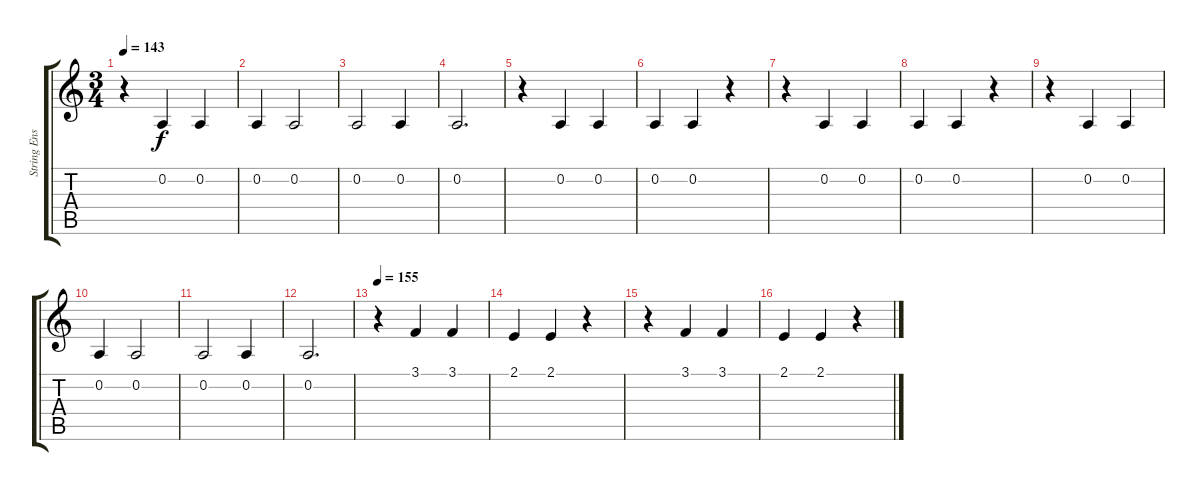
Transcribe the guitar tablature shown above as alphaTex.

\track ("String Ensemble" "String Ens") {instrument stringensemble1}
\staff {score tabs}
\tuning (D4 A3 F3 C3 G2 C2) {hide}
\ts (3 4)
\tempo 143
\clef g2
\ks c
r.4{dy f} 0.2.4 0.2.4 |
0.2.4 0.2.2 |
0.2.2 0.2.4 |
0.2.2{d} |
r.4 0.2.4 0.2.4 |
0.2.4 0.2.4 r.4 |
r.4 0.2.4 0.2.4 |
0.2.4 0.2.4 r.4 |
r.4 0.2.4 0.2.4 |
0.2.4 0.2.2 |
0.2.2 0.2.4 |
0.2.2{d} |
\tempo 155
r.4 3.1.4 3.1.4 |
2.1.4 2.1.4 r.4 |
r.4 3.1.4 3.1.4 |
2.1.4 2.1.4 r.4
